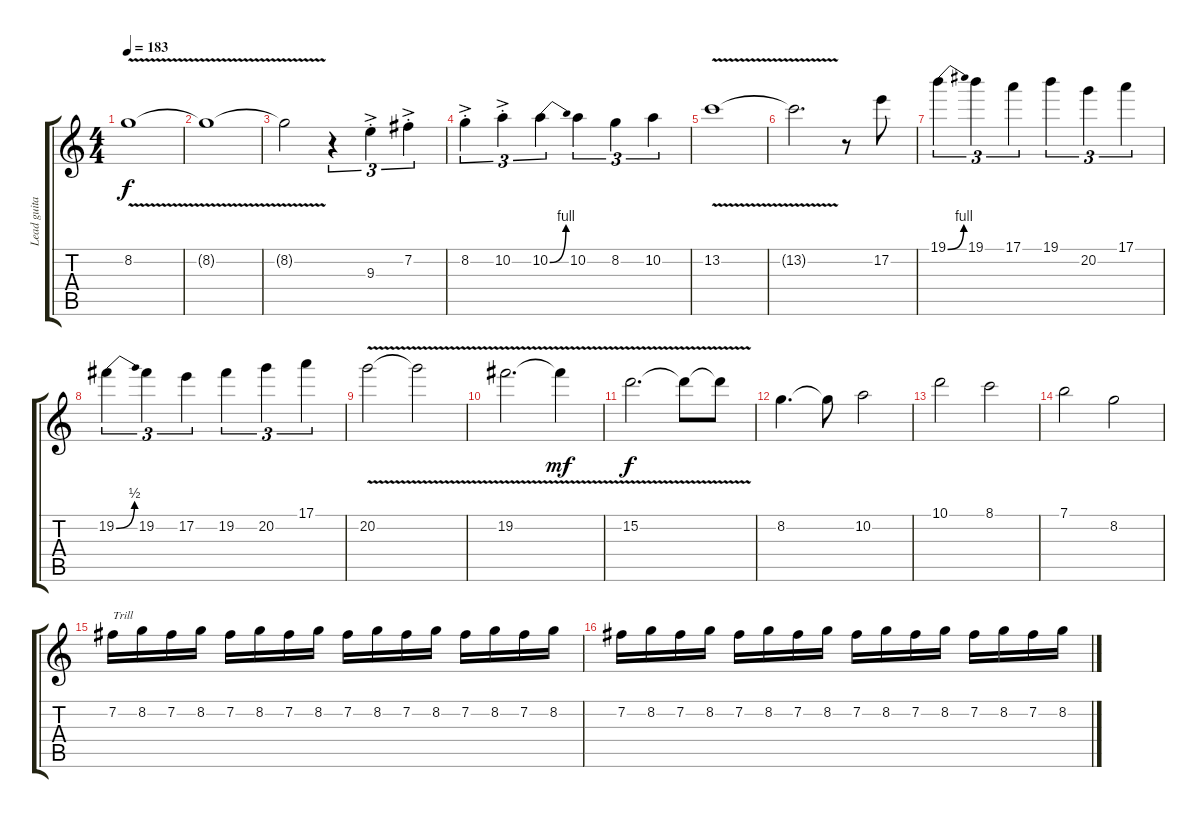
\track ("Lead guitar" "Lead guita") {instrument distortionguitar}
\staff {score tabs}
\tuning (E4 B3 G3 D3 A2 E2) {hide}
\ts (4 4)
\tempo 183
\clef g2
\ks c
8.2{v}.1{dy f} |
8.2{v t}.1 |
8.2{t}.2 r.4{tu (3 2)} 9.3{ac st}.4{tu (3 2)} 7.2{ac st}.4{tu (3 2)} |
8.2{ac st}.4{tu (3 2)} 10.2{ac st}.4{tu (3 2)} 10.2{be (bend 0 0 60 4)}.4{tu (3 2)} 10.2.4{tu (3 2)} 8.2.4{tu (3 2)} 10.2.4{tu (3 2)} |
13.2{v}.1 |
13.2{v t}.2{d} r.8 17.2.8 |
19.1{be (bend 0 0 60 4)}.4{tu (3 2)} 19.1.4{tu (3 2)} 17.1.4{tu (3 2)} 19.1.4{tu (3 2)} 20.2.4{tu (3 2)} 17.1.4{tu (3 2)} |
19.2{be (bend 0 0 60 2)}.4{tu (3 2)} 19.2.4{tu (3 2)} 17.2.4{tu (3 2)} 19.2.4{tu (3 2)} 20.2.4{tu (3 2)} 17.1.4{tu (3 2)} |
20.2{v}.2 20.2{v t}.2 |
19.2{v}.2{d} 19.2{v t}.4{dy mf} |
15.2{v}.2{d dy f} 15.2{v t}.8 15.2{v t}.8 |
8.2.4{d} 8.2{t}.8 10.2.2 |
10.1.2 8.1.2 |
7.1.2 8.2.2 |
7.2.16{txt "Trill"} 8.2.16 7.2.16 8.2.16 7.2.16 8.2.16 7.2.16 8.2.16 7.2.16 8.2.16 7.2.16 8.2.16 7.2.16 8.2.16 7.2.16 8.2.16 |
7.2.16 8.2.16 7.2.16 8.2.16 7.2.16 8.2.16 7.2.16 8.2.16 7.2.16 8.2.16 7.2.16 8.2.16 7.2.16 8.2.16 7.2.16 8.2.16
